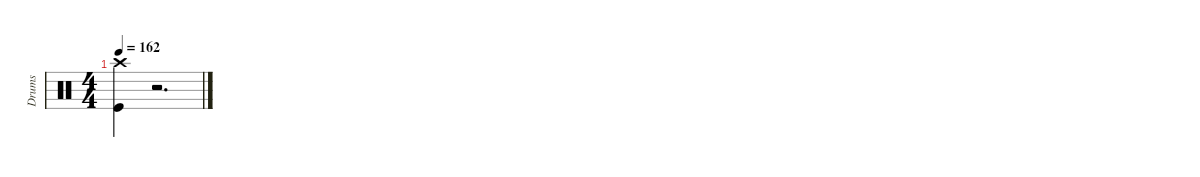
\defaultSystemsLayout 4
\hideDynamics
\bracketExtendMode nobrackets
\track ("Drums - Nick Menza" "Drums") {instrument percussion}
\staff {score}
\articulation defaults
\ts (4 4)
\tempo 162
\clef neutral
\ks c
("Kick (hit)" "Crash high (hit)").4{dy mf} r.2{d}
